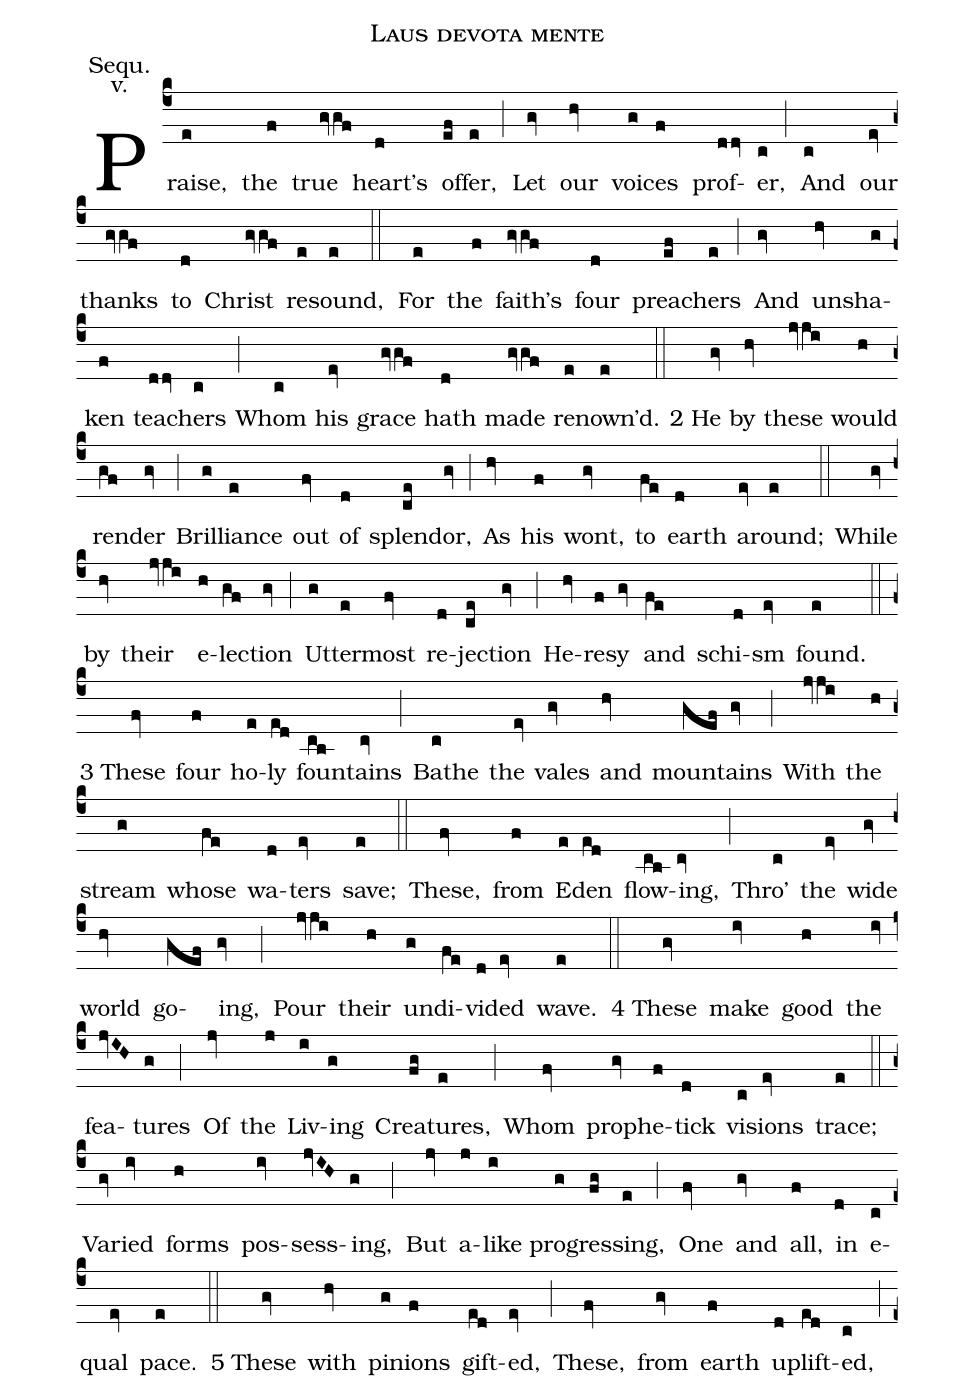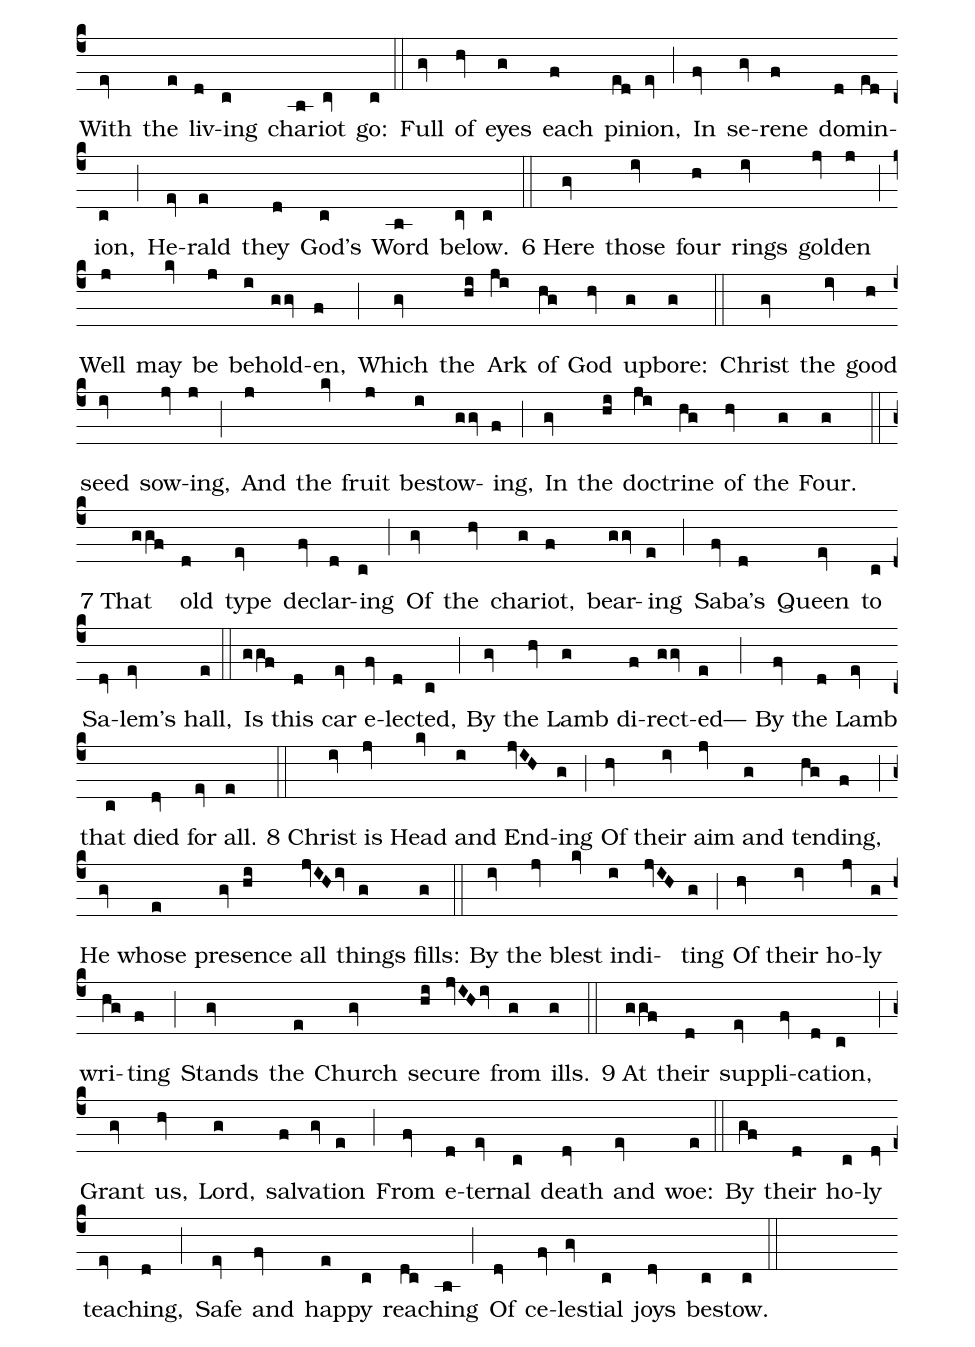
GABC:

name: Laus devota mente;
annotation: Sequ.;
annotation: v.;
mode: 5;
%%
(c4) Praise,(e) the(f) true(gvgf) heart’s(d) of(ef)fer,(e) (;) Let(gv) our(hv) voi(g)ces(f) prof(ddv)er,(c) (;) And(c) our(ev) thanks(gvgf) to(d) Christ(gvgf) re(e)sound,(e) (::)
For(e) the(f) faith’s(gvgf) four(d) preach(ef)ers(e) (;) And(gv) un(hv)sha(g)ken(f) teach(ddv)ers(c) (;) Whom(c) his(ev) grace(gvgf) hath(d) made(gvgf) re(e)nown’d.(e) (::)

2 H{e}(gv) by(hv) these(jvji) would(h) ren(gf)der(gv) (;) Bril(g)liance(e) out(fv) of(d) splen(ce)dor,(gv) (;) As(hv) his(f) wont,(gv) to(fe) earth(d) a(ev)round;(e) (::)
While(gv) by(hv) their(jvji) e(h)lec(gf)tion(gv) (;) Ut(g)ter(e)most(fv) re(d)jec(ce)tion(gv) (;) He(hv)re(f)sy(gv) and(fe) schi(d)sm(ev) found.(e) (::)

3 Th{e}se(fv) four(f) ho(e)ly(ed) foun(cb)tains(cv) (;) Bathe(c) the(ev) vales(gv) and(hv) moun(gef)tains(gv) (;) With(jvji) the(h) stream(g) whose(fe) wa(d)ters(ev) save;(e) (::)
These,(fv) from(f) E(e)den(ed) flow(cb)ing,(cv) (;) Thro’(c) the(ev) wide(gv) world(hv) go(gef)ing,(gv) (;) Pour(jvji) their(h) un(g)di(fe)vi(d)ded(ev) wave.(e) (::)

4 Th{e}se(gv) make(iv) good(h) the(iv) fea(jvIH)tures(g) (;) Of(jv) the(j) Liv(i)ing(g) Crea(fg)tures,(e) (;) Whom(fv) pro(gv)phe(f)tick(d) vi(c)sions(ev) trace;(e) (::)
Va(gv)ried(iv) forms(h) pos-(iv)sess(jvIH)ing,(g) (;) But(jv) a(j)like (i)pro(g)gress(fg)ing,(e) (;) One(fv) and(gv) all,(f) in(d) e(c)qual(ev) pace.(e) (::)

5 Th{e}se(gv) with(hv) pin(g)ions(f) gift(ed)ed,(ev) (;) These,(fv) from(gv) earth(f) up(d)lift(ed)ed,(c) (;) With(ev) the(e) liv(d)ing(c) cha(b)riot(cv) go:(c) (::)
Full(gv) of(hv) eyes(g) each(f) pin(ed)ion,(ev) (;) In(fv) se(gv)rene(f) do(d)min(ed)ion,(c) (;) He(ev)rald(e) they(d) God’s(c) Word(b) be(cv)low.(c) (::)

6 H{e}re(gv) those(iv) four(h) rings(iv) gold(jv)en(j) (;) Well(j) may(kv) be(j) be(i)hold(ggv)en,(f) (;) Which(gv) the(hi) Ark(ji) of(hg) God(hv) up(g)bore:(g) (::)
Christ(gv) the(iv) good(h) seed(iv) sow(jv)ing,(j) (;) And(j) the(kv) fruit(j) be(i)stow(ggv)ing,(f) (;) In(gv) the(hi) doc(ji)trine(hg) of(hv) the(g) Four.(g) (::)

7 Th{a}t(ggf) old(d) type(ev) de(fv)clar(d)ing(c) (;) Of(gv) the(hv) cha(g)riot,(f) bear(ggv)ing(e) (;) Sa(fv)ba’s(d) Queen(ev) to(c) Sa(dv)lem’s(ev) hall,(e) (::)
Is(ggf) this(d) car(ev) e(fv)lect(d)ed,(c) (;) By(gv) the(hv) Lamb(g) di(f)rect(ggv)ed—(e) (;) By(fv) the(d) Lamb(ev) that(c) died(dv) for(ev) all.(e) (::)

8 Chr{i}st(iv) is(jv) Head(kv) and(i) End(jvIH)ing(g) (;) Of(hv) their(iv) aim(jv) and(g) tend(hg)ing,(f) (;) He(gv) whose(e) pre(gv)sence(hi) all(jvIHiv) things(g) fills:(g) (::)
By(iv) the(jv) blest(kv) in(i)di(jvIH)ting(g) (;) Of(hv) their(iv) ho(jv)ly(g) wri(hg)ting(f) (;) Stands(gv) the(e) Church(gv) se(hi)cure(jvIHiv) from(g) ills.(g) (::)

9 {A}t(ggf) their(d) sup(ev)pli(fv)ca(d)tion,(c) (;) Grant(gv) us,(hv) Lord,(g) sal(f)va(gv)tion(e) (;) From(fv) e(d)ter(ev)nal(c) death(dv) and(ev) woe:(e) (::)
By(gf) their(d) ho(c)ly(dv) teach(ev)ing,(d) (;) Safe(ev) and(fv) hap(e)py(c) reach(dc)ing(b) (;) Of(dv) ce(fv)les(gv)tial(c) joys(dv) be(c)stow.(c) (::)
